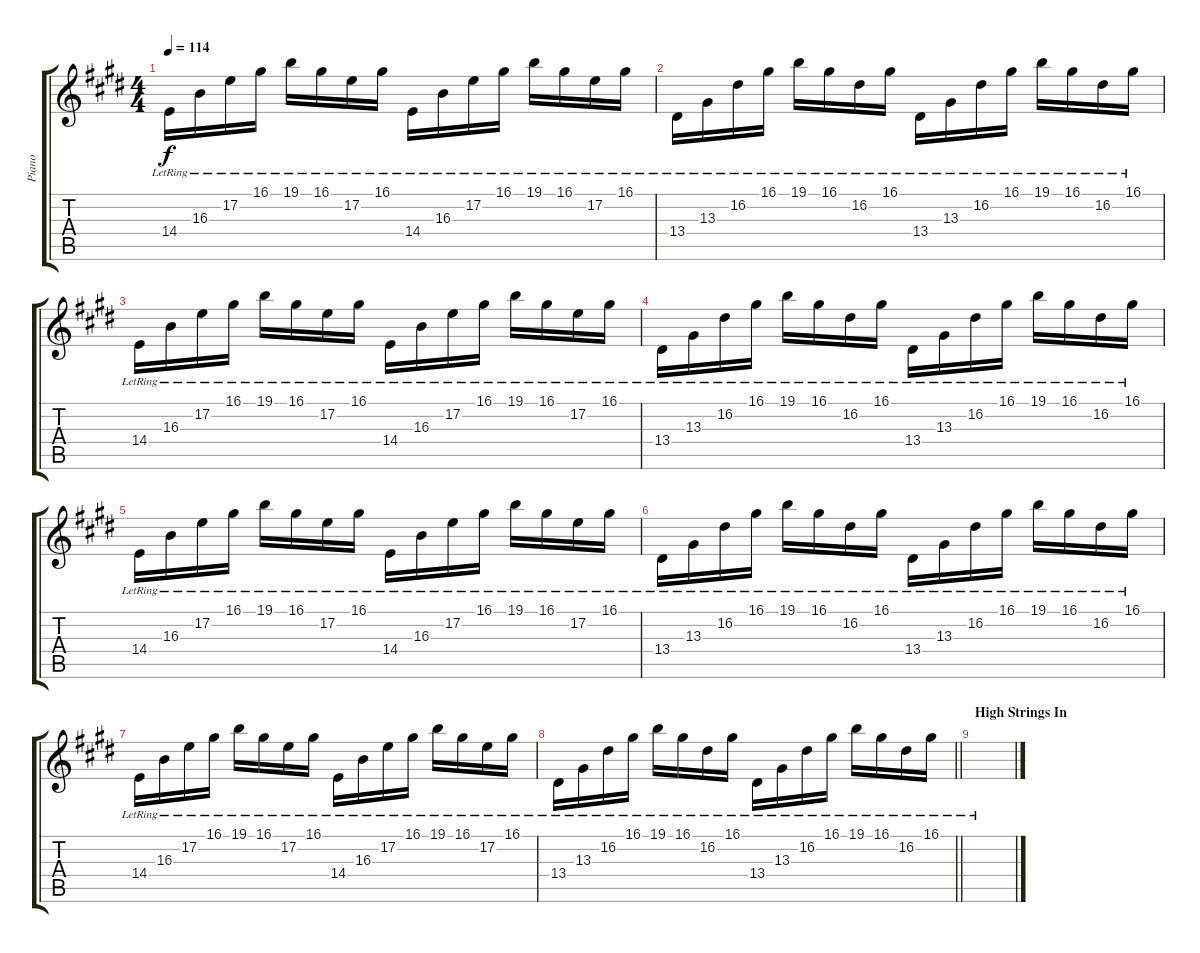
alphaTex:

\track ("Piano" "Piano") {instrument acousticgrandpiano}
\staff {score tabs}
\tuning (E4 B3 G3 D3 A2 E2) {hide}
\ts (4 4)
\tempo 114
\clef g2
\ks e
14.4{lr}.16{dy f} 16.3{lr}.16 17.2{lr}.16 16.1{lr}.16 19.1{lr}.16 16.1{lr}.16 17.2{lr}.16 16.1{lr}.16 14.4{lr}.16 16.3{lr}.16 17.2{lr}.16 16.1{lr}.16 19.1{lr}.16 16.1{lr}.16 17.2{lr}.16 16.1{lr}.16 |
13.4{lr}.16 13.3{lr}.16 16.2{lr}.16 16.1{lr}.16 19.1{lr}.16 16.1{lr}.16 16.2{lr}.16 16.1{lr}.16 13.4{lr}.16 13.3{lr}.16 16.2{lr}.16 16.1{lr}.16 19.1{lr}.16 16.1{lr}.16 16.2{lr}.16 16.1{lr}.16 |
14.4{lr}.16 16.3{lr}.16 17.2{lr}.16 16.1{lr}.16 19.1{lr}.16 16.1{lr}.16 17.2{lr}.16 16.1{lr}.16 14.4{lr}.16 16.3{lr}.16 17.2{lr}.16 16.1{lr}.16 19.1{lr}.16 16.1{lr}.16 17.2{lr}.16 16.1{lr}.16 |
13.4{lr}.16 13.3{lr}.16 16.2{lr}.16 16.1{lr}.16 19.1{lr}.16 16.1{lr}.16 16.2{lr}.16 16.1{lr}.16 13.4{lr}.16 13.3{lr}.16 16.2{lr}.16 16.1{lr}.16 19.1{lr}.16 16.1{lr}.16 16.2{lr}.16 16.1{lr}.16 |
14.4{lr}.16 16.3{lr}.16 17.2{lr}.16 16.1{lr}.16 19.1{lr}.16 16.1{lr}.16 17.2{lr}.16 16.1{lr}.16 14.4{lr}.16 16.3{lr}.16 17.2{lr}.16 16.1{lr}.16 19.1{lr}.16 16.1{lr}.16 17.2{lr}.16 16.1{lr}.16 |
13.4{lr}.16 13.3{lr}.16 16.2{lr}.16 16.1{lr}.16 19.1{lr}.16 16.1{lr}.16 16.2{lr}.16 16.1{lr}.16 13.4{lr}.16 13.3{lr}.16 16.2{lr}.16 16.1{lr}.16 19.1{lr}.16 16.1{lr}.16 16.2{lr}.16 16.1{lr}.16 |
14.4{lr}.16 16.3{lr}.16 17.2{lr}.16 16.1{lr}.16 19.1{lr}.16 16.1{lr}.16 17.2{lr}.16 16.1{lr}.16 14.4{lr}.16 16.3{lr}.16 17.2{lr}.16 16.1{lr}.16 19.1{lr}.16 16.1{lr}.16 17.2{lr}.16 16.1{lr}.16 |
\barLineRight lightlight
13.4{lr}.16 13.3{lr}.16 16.2{lr}.16 16.1{lr}.16 19.1{lr}.16 16.1{lr}.16 16.2{lr}.16 16.1{lr}.16 13.4{lr}.16 13.3{lr}.16 16.2{lr}.16 16.1{lr}.16 19.1{lr}.16 16.1{lr}.16 16.2{lr}.16 16.1{lr}.16 |
\section ("" "High Strings In")
